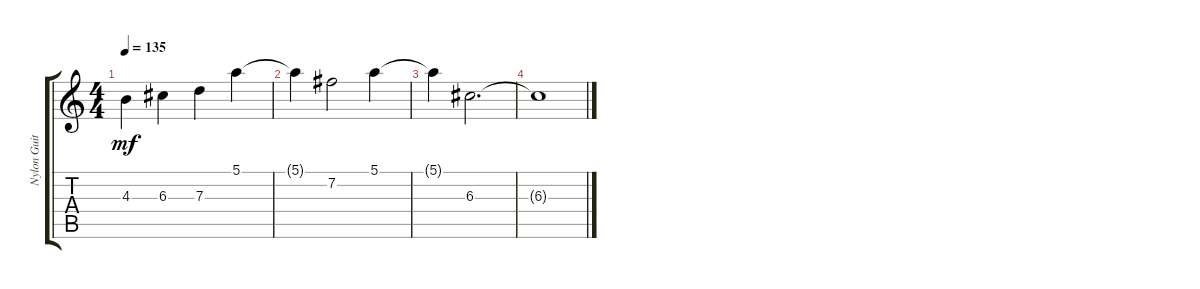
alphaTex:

\track ("Nylon Guitar" "Nylon Guit") {instrument acousticguitarnylon}
\staff {score tabs}
\tuning (E4 B3 G3 D3 A2 E2) {hide}
\ts (4 4)
\tempo 135
\clef g2
\ks c
4.3.4{dy mf} 6.3.4 7.3.4 5.1.4 |
5.1{t}.4 7.2.2 5.1.4 |
5.1{t}.4 6.3.2{d} |
6.3{t}.1
